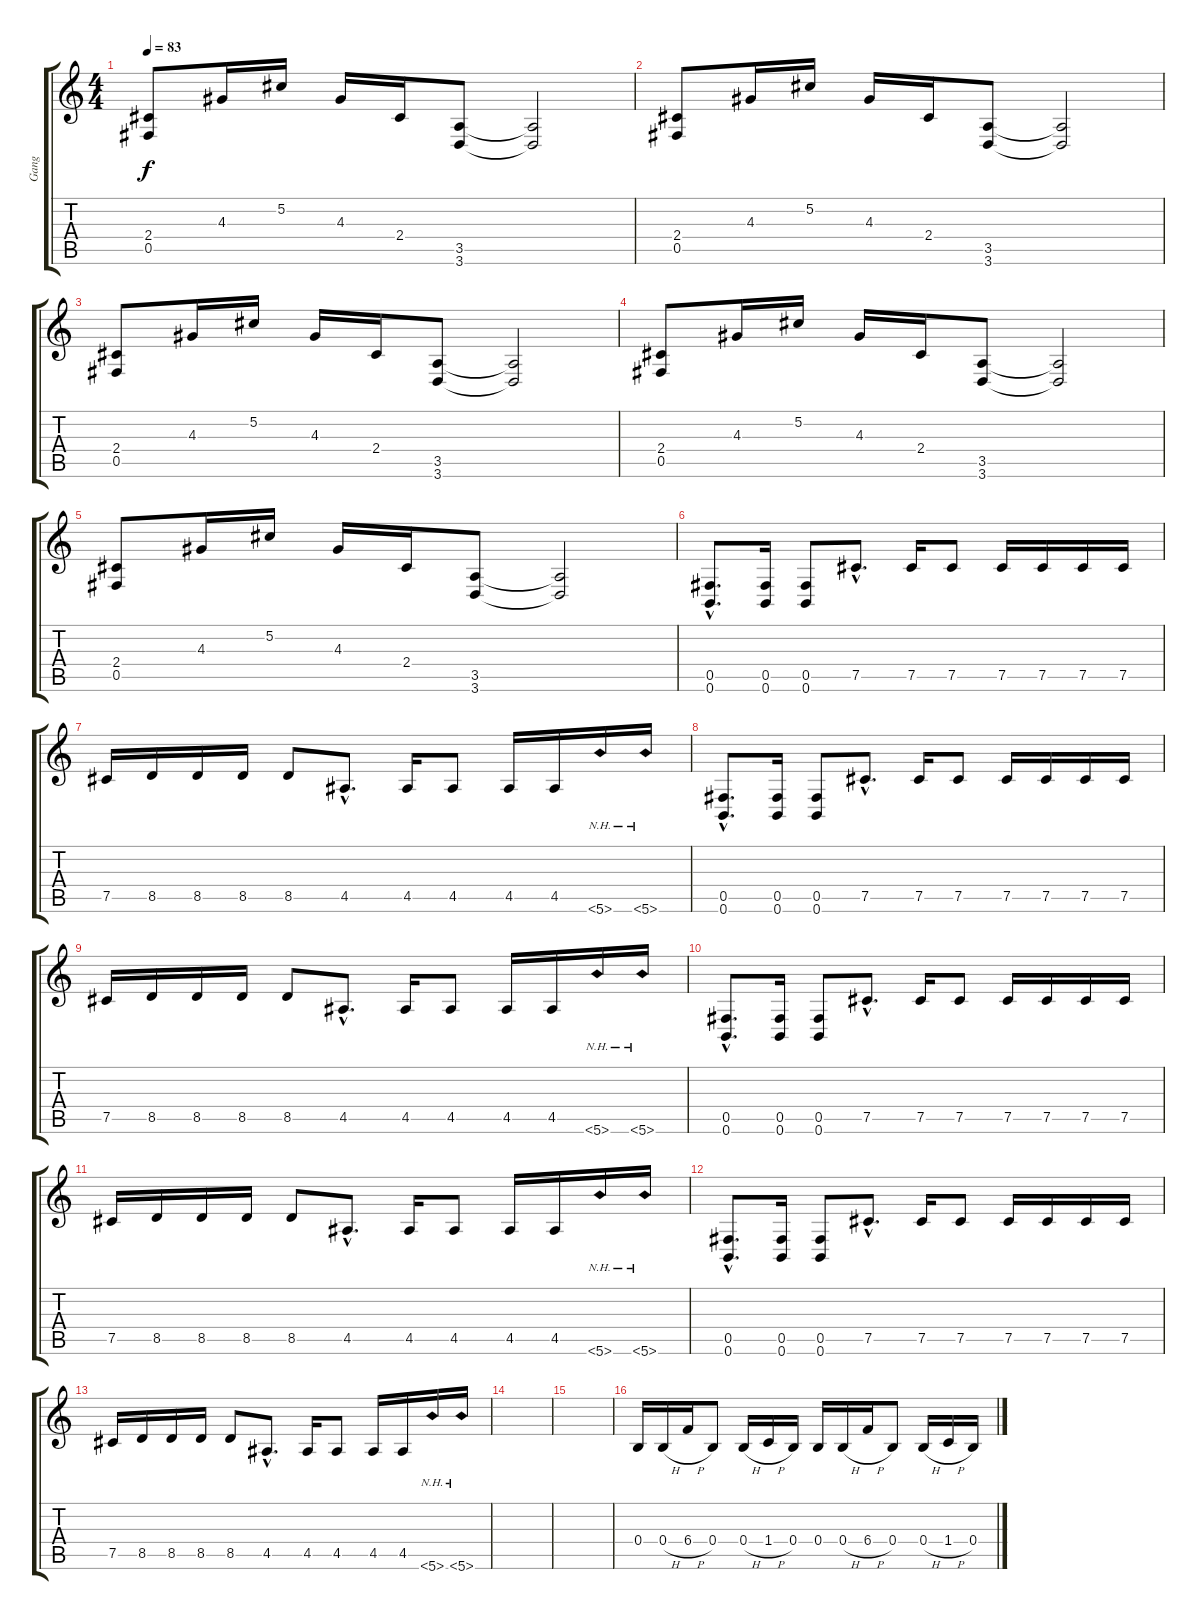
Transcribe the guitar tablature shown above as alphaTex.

\track ("Gang" "Gang") {instrument distortionguitar}
\staff {score tabs}
\tuning (Db4 Ab3 E3 B2 Gb2 B1) {hide}
\ts (4 4)
\tempo 83
\clef g2
\ks c
(2.4 0.5).8{dy f} 4.3.16 5.2.16 4.3.16 2.4.16 (3.5 3.6).8 (3.5{t} 3.6{t}).2 |
(2.4 0.5).8 4.3.16 5.2.16 4.3.16 2.4.16 (3.5 3.6).8 (3.5{t} 3.6{t}).2 |
(2.4 0.5).8 4.3.16 5.2.16 4.3.16 2.4.16 (3.5 3.6).8 (3.5{t} 3.6{t}).2 |
(2.4 0.5).8 4.3.16 5.2.16 4.3.16 2.4.16 (3.5 3.6).8 (3.5{t} 3.6{t}).2 |
(2.4 0.5).8 4.3.16 5.2.16 4.3.16 2.4.16 (3.5 3.6).8 (3.5{t} 3.6{t}).2 |
(0.5{hac} 0.6{hac}).8{d} (0.5 0.6).16 (0.5 0.6).8 7.5{hac}.8{d} 7.5.16 7.5.8 7.5.16 7.5.16 7.5.16 7.5.16 |
7.5.16 8.5.16 8.5.16 8.5.16 8.5.8 4.5{hac}.8{d} 4.5.16 4.5.8 4.5.16 4.5.16 5.6{nh}.16 5.6{nh}.16 |
(0.5{hac} 0.6{hac}).8{d} (0.5 0.6).16 (0.5 0.6).8 7.5{hac}.8{d} 7.5.16 7.5.8 7.5.16 7.5.16 7.5.16 7.5.16 |
7.5.16 8.5.16 8.5.16 8.5.16 8.5.8 4.5{hac}.8{d} 4.5.16 4.5.8 4.5.16 4.5.16 5.6{nh}.16 5.6{nh}.16 |
(0.5{hac} 0.6{hac}).8{d} (0.5 0.6).16 (0.5 0.6).8 7.5{hac}.8{d} 7.5.16 7.5.8 7.5.16 7.5.16 7.5.16 7.5.16 |
7.5.16 8.5.16 8.5.16 8.5.16 8.5.8 4.5{hac}.8{d} 4.5.16 4.5.8 4.5.16 4.5.16 5.6{nh}.16 5.6{nh}.16 |
(0.5{hac} 0.6{hac}).8{d} (0.5 0.6).16 (0.5 0.6).8 7.5{hac}.8{d} 7.5.16 7.5.8 7.5.16 7.5.16 7.5.16 7.5.16 |
7.5.16 8.5.16 8.5.16 8.5.16 8.5.8 4.5{hac}.8{d} 4.5.16 4.5.8 4.5.16 4.5.16 5.6{nh}.16 5.6{nh}.16 |
|
|
0.4.16 0.4{h}.16 6.4{h}.16 0.4.8 0.4{h}.16 1.4{h}.16 0.4.16 0.4.16 0.4{h}.16 6.4{h}.16 0.4.8 0.4{h}.16 1.4{h}.16 0.4.16
